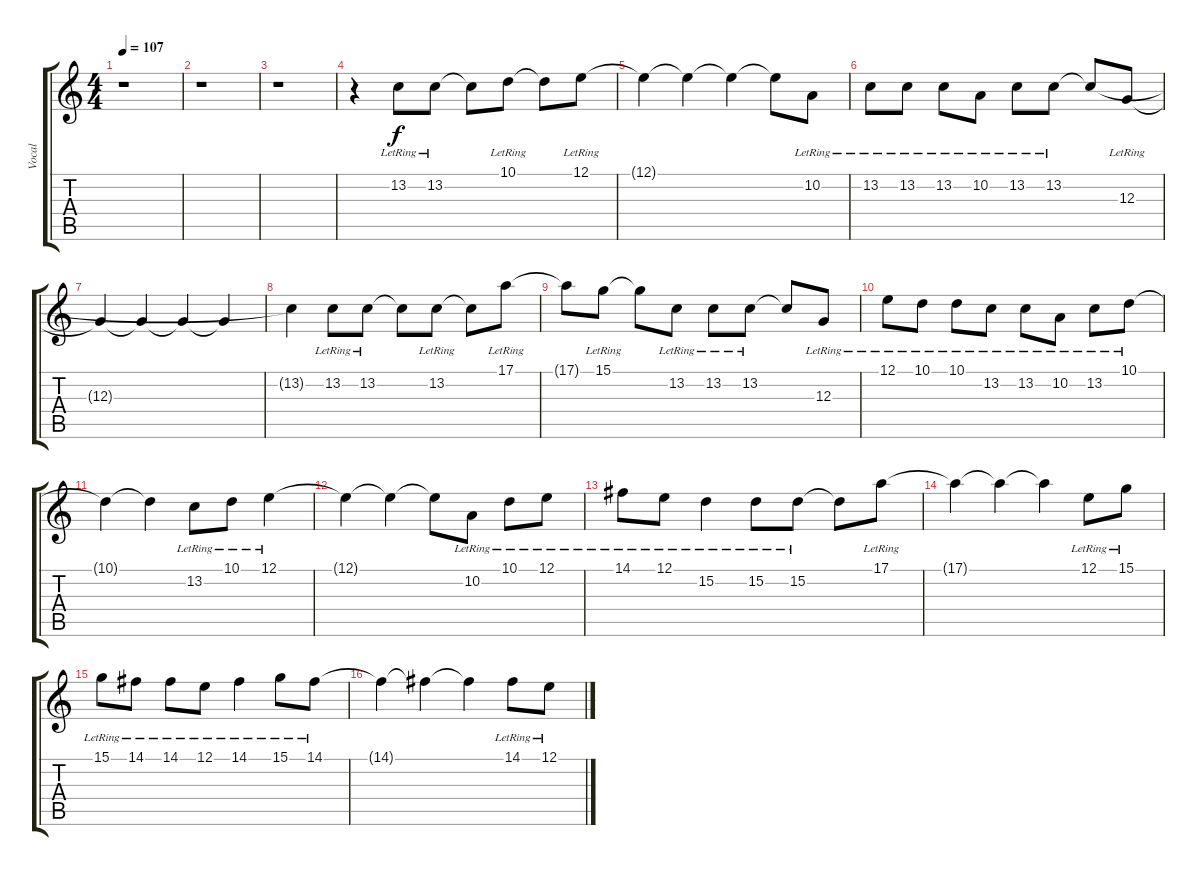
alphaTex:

\track ("Vocal" "Vocal") {instrument electricpiano2}
\staff {score tabs}
\tuning (E4 B3 G3 D3 A2 E2) {hide}
\ts (4 4)
\tempo 107
\clef g2
\ks c
r.1{dy f} |
r.1 |
r.1 |
r.4 13.2{lr}.8 13.2{lr}.8 13.2{t}.8 10.1{lr}.8 10.1{t}.8 12.1{lr}.8 |
12.1{t}.4 12.1{t}.4 12.1{t}.4 12.1{t}.8 10.2{lr}.8 |
13.2{lr}.8 13.2{lr}.8 13.2{lr}.8 10.2{lr}.8 13.2{lr}.8 13.2{lr}.8 13.2{t}.8 12.3{lr}.8 |
12.3{t}.4 12.3{t}.4 12.3{t}.4 12.3{t}.4 |
13.2{t}.4 13.2{lr}.8 13.2{lr}.8 13.2{t}.8 13.2{lr}.8 13.2{t}.8 17.1{lr}.8 |
17.1{t}.8 15.1{lr}.8 15.1{t}.8 13.2{lr}.8 13.2{lr}.8 13.2{lr}.8 13.2{t}.8 12.3{lr}.8 |
12.1{lr}.8 10.1{lr}.8 10.1{lr}.8 13.2{lr}.8 13.2{lr}.8 10.2{lr}.8 13.2{lr}.8 10.1{lr}.8 |
10.1{t}.4 10.1{t}.4 13.2{lr}.8 10.1{lr}.8 12.1{lr}.4 |
12.1{t}.4 12.1{t}.4 12.1{t}.8 10.2{lr}.8 10.1{lr}.8 12.1{lr}.8 |
14.1{lr}.8 12.1{lr}.8 15.2{lr}.4 15.2{lr}.8 15.2{lr}.8 15.2{t}.8 17.1{lr}.8 |
17.1{t}.4 17.1{t}.4 17.1{t}.4 12.1{lr}.8 15.1{lr}.8 |
15.1{lr}.8 14.1{lr}.8 14.1{lr}.8 12.1{lr}.8 14.1{lr}.4 15.1{lr}.8 14.1{lr}.8 |
14.1{t}.4 14.1{t}.4 14.1{t}.4 14.1{lr}.8 12.1{lr}.8
